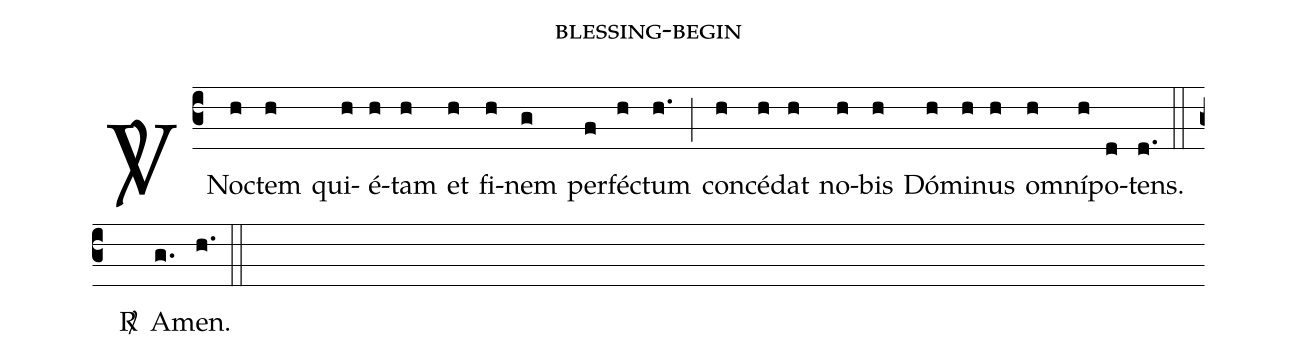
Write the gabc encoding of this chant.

name: blessing-begin;
%%
(c3) <v>\Vbar</v>() No(h)ctem(h) qui(h)é(h)tam(h) et(h) fi(h)nem(g) per(f)fé(h)ctum(h.) (;) con(h)cé(h)dat(h) no(h)bis(h) Dó(h)mi(h)nus(h) om(h)ní(h)po(d)tens.(d.) (::) <v>\Rbar</v>() A(g.)men.(h.) (::)
